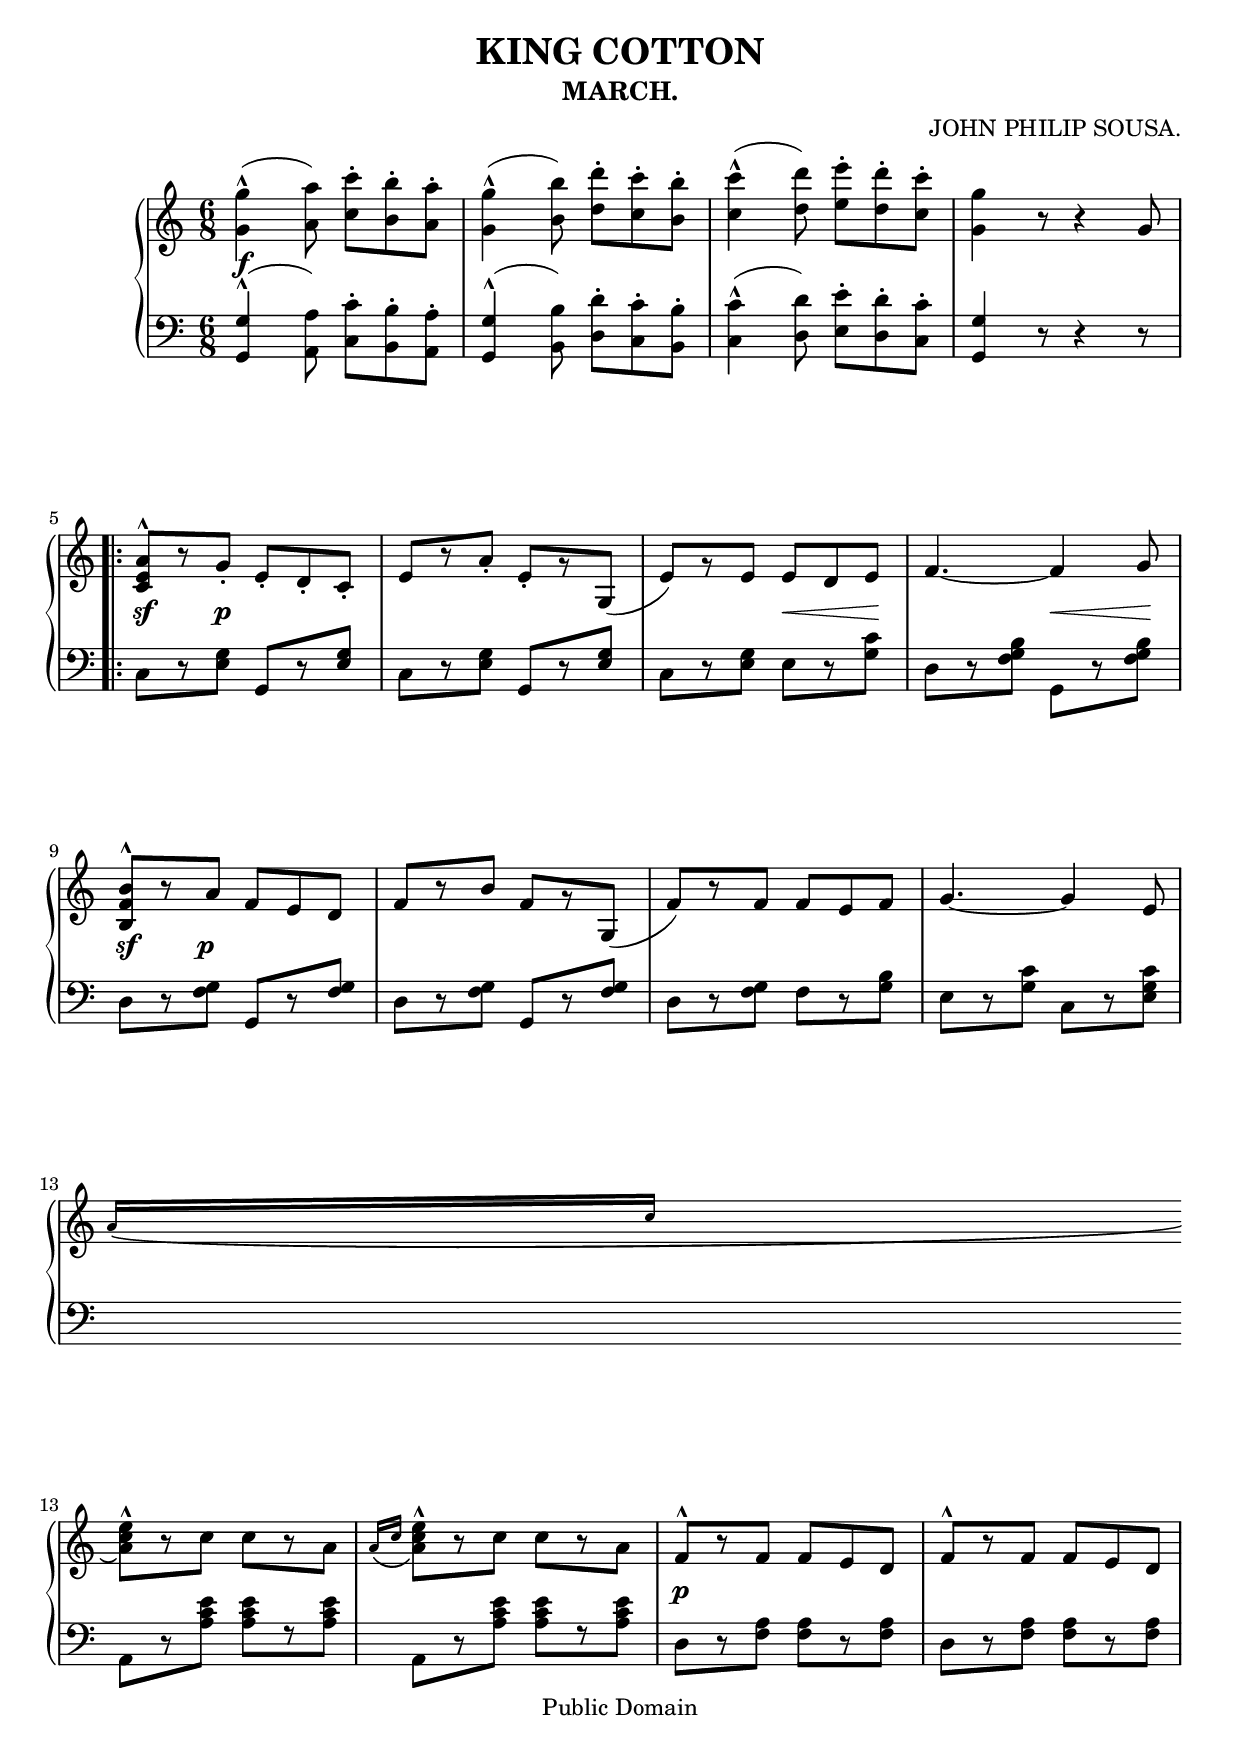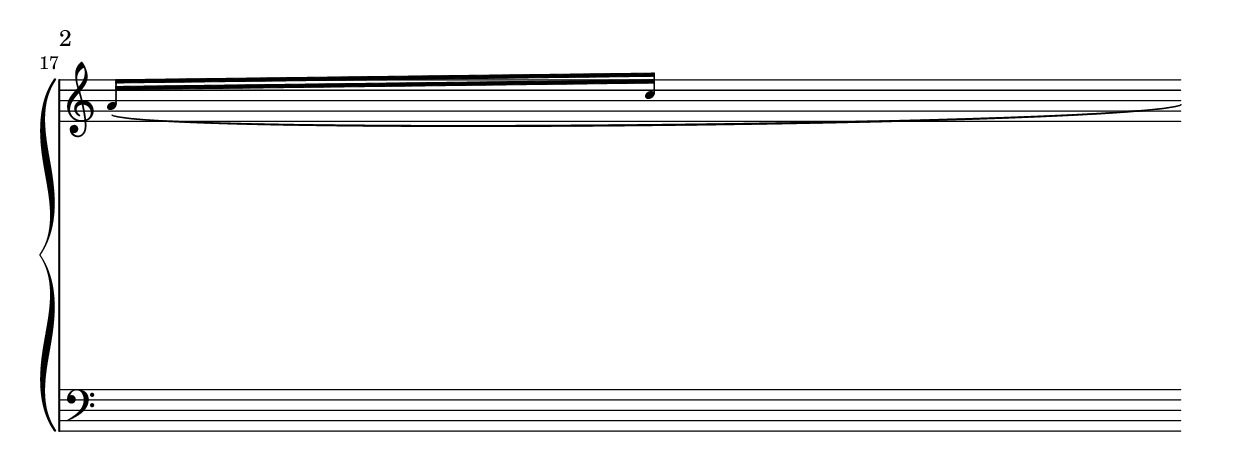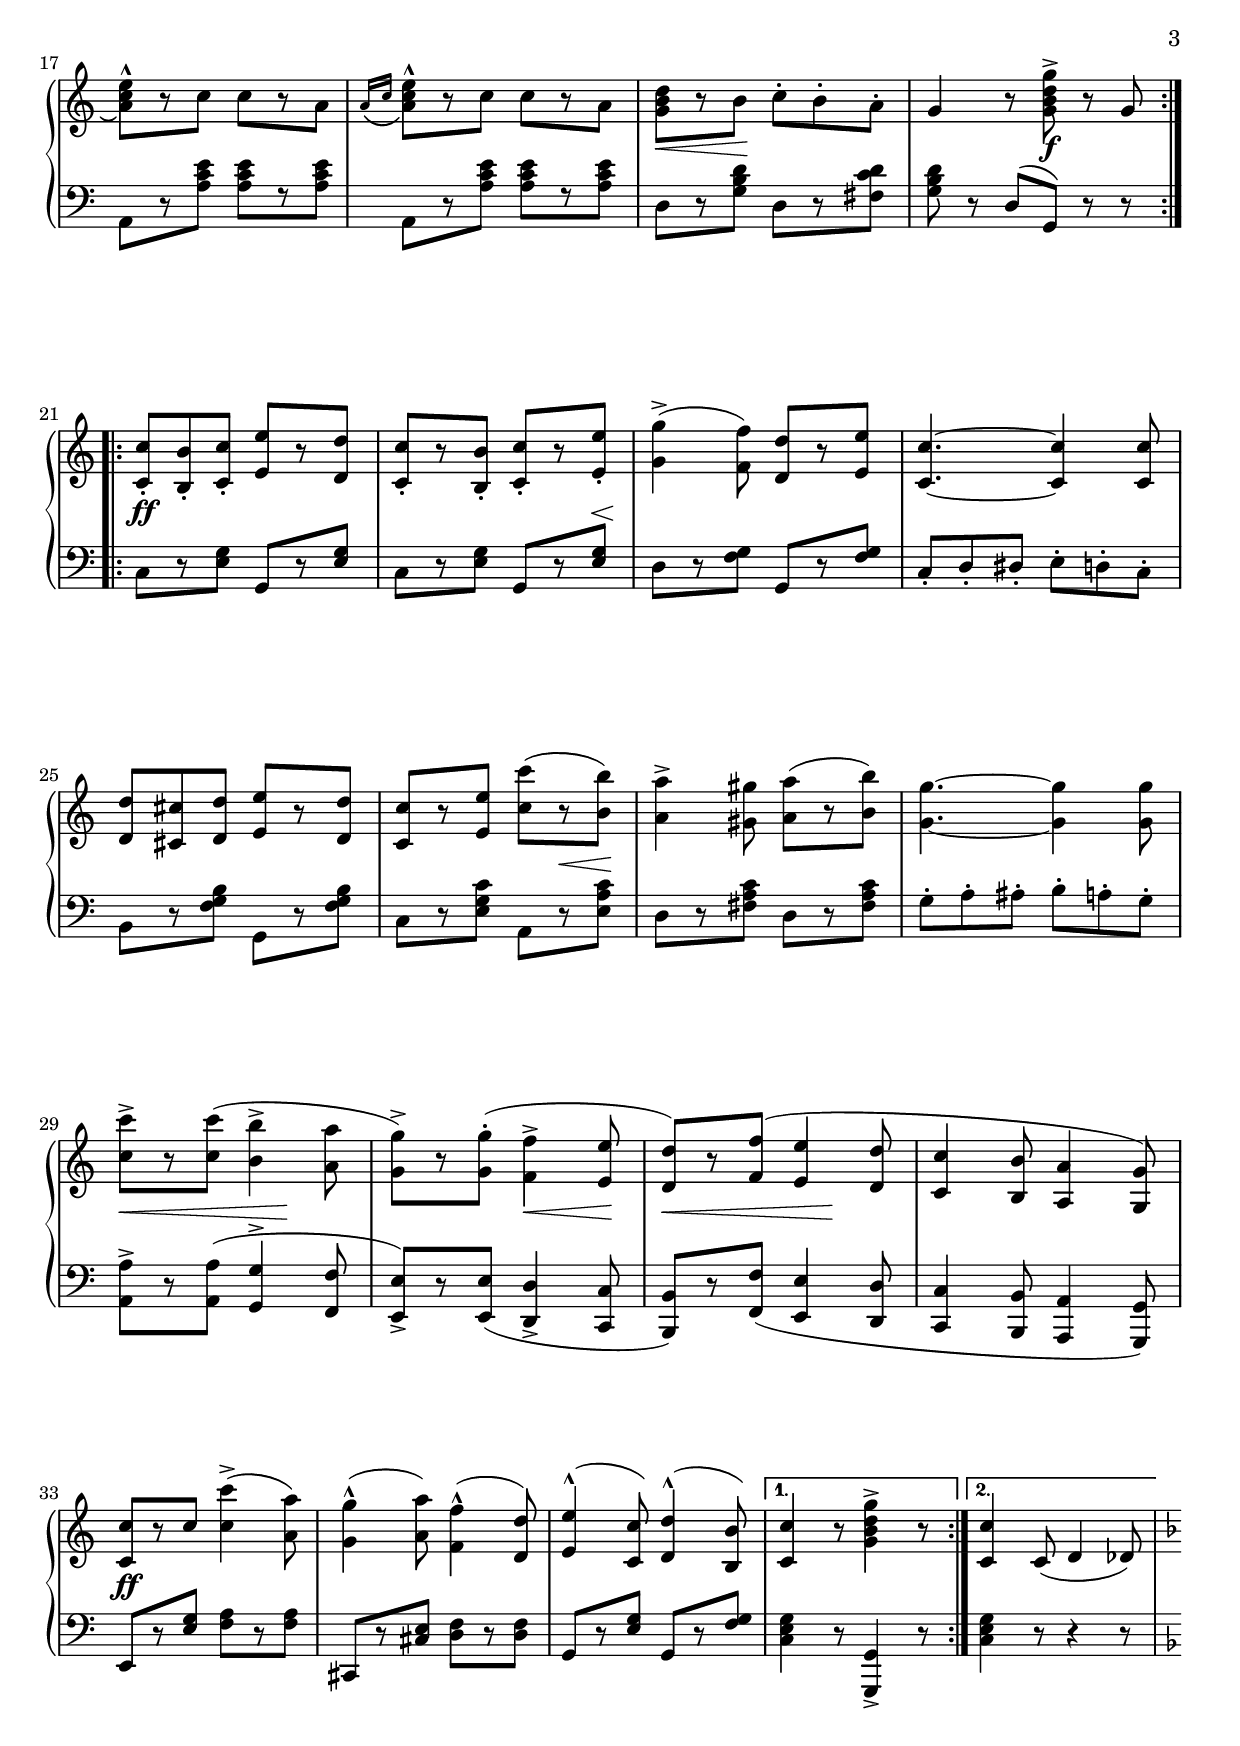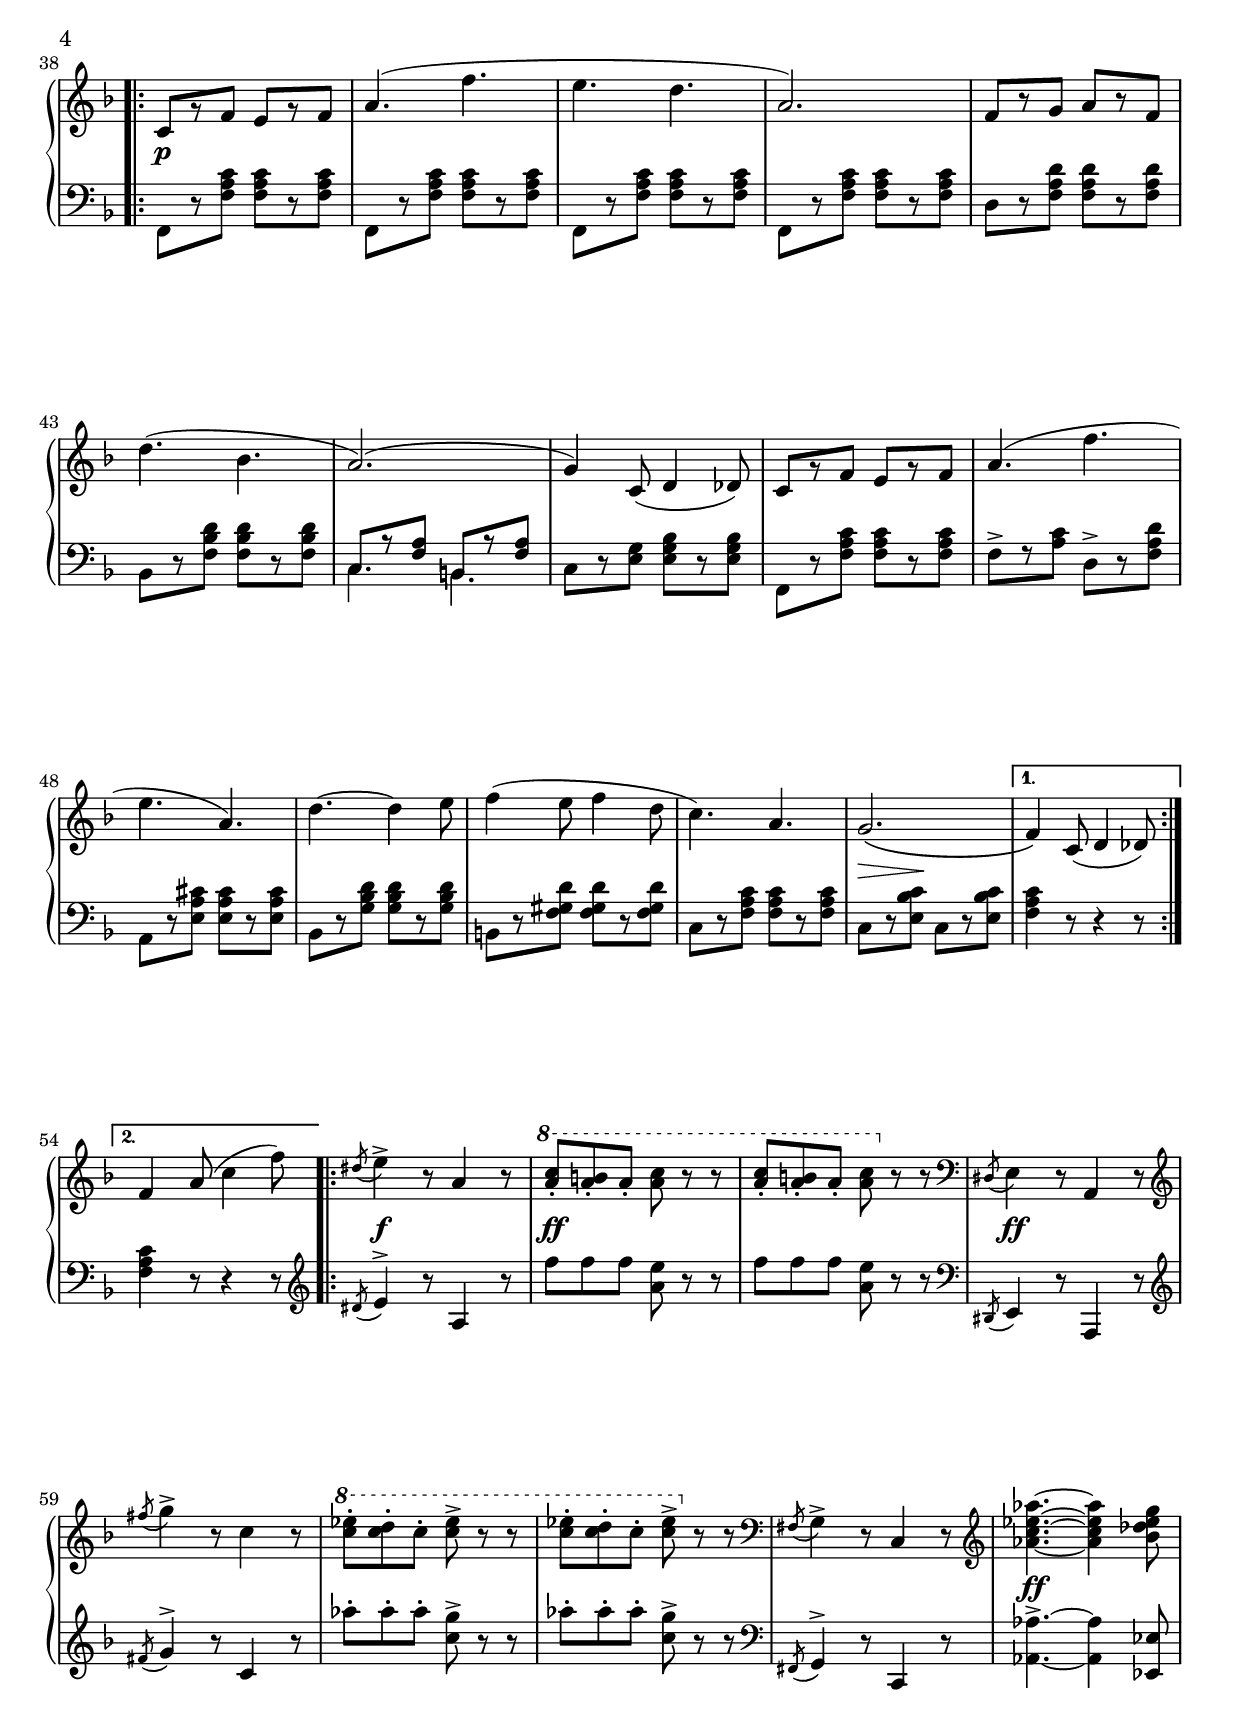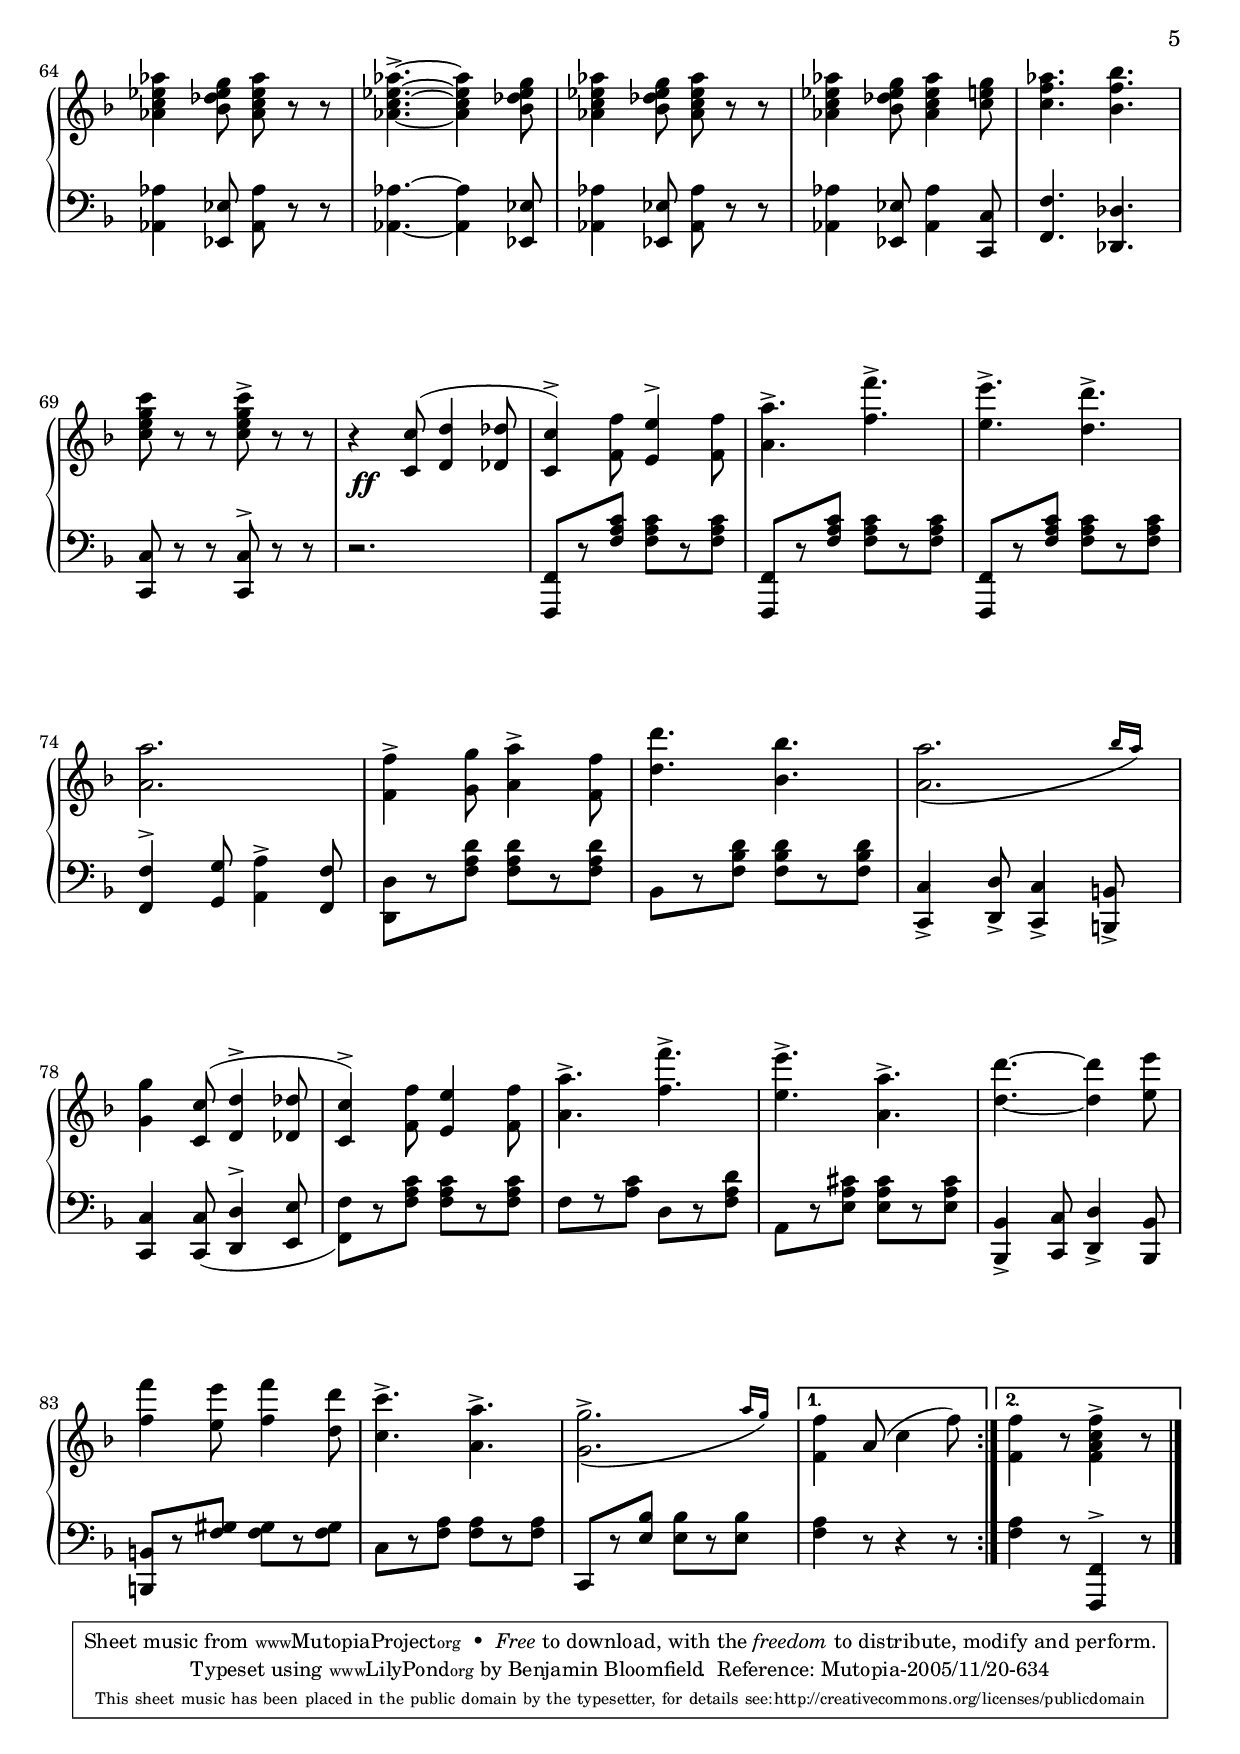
\version "2.6.0"
\include "nederlands.ly"
\header {
	title="KING COTTON"
	subtitle="MARCH."
	composer="JOHN PHILIP SOUSA."

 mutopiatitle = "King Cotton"
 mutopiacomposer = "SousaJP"
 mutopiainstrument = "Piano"
 date = "1895/July/28"
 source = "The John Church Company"
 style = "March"
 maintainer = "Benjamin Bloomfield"
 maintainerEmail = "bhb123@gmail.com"
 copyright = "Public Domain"
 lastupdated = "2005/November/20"

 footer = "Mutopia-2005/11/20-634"
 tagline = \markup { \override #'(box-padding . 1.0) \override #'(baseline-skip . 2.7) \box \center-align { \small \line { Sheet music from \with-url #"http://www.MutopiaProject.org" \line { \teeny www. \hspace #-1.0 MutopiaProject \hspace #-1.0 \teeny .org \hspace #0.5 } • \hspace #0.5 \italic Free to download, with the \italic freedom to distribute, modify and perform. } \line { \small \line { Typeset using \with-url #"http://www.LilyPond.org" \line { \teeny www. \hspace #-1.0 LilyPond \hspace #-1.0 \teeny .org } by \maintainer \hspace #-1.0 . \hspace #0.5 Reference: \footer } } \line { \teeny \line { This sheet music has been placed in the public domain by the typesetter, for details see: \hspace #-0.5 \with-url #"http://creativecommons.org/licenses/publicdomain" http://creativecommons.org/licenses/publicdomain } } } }

}

\paper {
%	hsize = 8.5\in
%	vsize = 11\in
	betweensystempadding = #0.25
	raggedlastbottom=##f
}

afterGraceFraction = #(cons 7 8)

     upper = {
       \clef treble
       \key c \major
       \time 6/8

	<g' g''>4^^( <a' a''>8) <c'' c'''>^.[ <b' b''>^. <a' a''>^.] | <g' g''>4^^( <b' b''>8) <d'' d'''>^.[ <c'' c'''>^. <b' b''>^.] |
	<c'' c'''>4^^( <d'' d'''>8) <e'' e'''>^.[ <d'' d'''>^. <c'' c'''>^.] | <g' g''>4 r8 r4 g'8

	\break
\repeat volta 2
{
	<a' e' c'>8^^[ r g'-.] e'-.[ d'-. c'-.] | e'[ r a'-.] e'-.[ r g]_( | e')[ r e'] e'[ d' e'] | f'4.~ f'4 g'8

	\break

	\stemUp <b' f' b>^^[ r a'] f'[ e' d'] | f'[ r b'] f'[ r g]_( | f')[ r f'] f'[ e' f'] | \stemNeutral g'4.~ g'4 e'8 |

	\break
		\phrasingSlurDown
	\grace {a'16\([ c'']} <a' c'' e''>8^^\)[ r c''] c''[ r a'] |
	\grace {a'16\([ c'']} <a' c'' e''>8^^\)[ r c''] c''[ r a'] |
	f'^^[ r f'] f'[ e' d'] | f'^^[ r f'] f'[ e' d'] |

\pageBreak

% begin page 2

	\grace {a'16\([ c'']} <a' c'' e''>8^^\)[ r c''] c''[ r a'] |
	\grace {a'16\([ c'']} <a' c'' e''>8^^\)[ r c''] c''[ r a'] |
	<g' b' d''>[ r b'] c''-.[ b'-. a'-.] | g'4 r8 <g' b' d'' g''>^> r g'
}
	\break

\repeat volta 2
{
	<c'' c'>8-.[ <b' b>-. <c'' c'>-.] <e'' e'>[ r <d'' d'>] | <c'' c'>-.[ r <b' b>-.] <c'' c'>-.[ r <e'' e'>-.] |
	<g'' g'>4^>( <f'' f'>8) <d'' d'>[ r <e'' e'>] | <c'' c'>4.~ <c'' c'>4 <c'' c'>8 |

	\break

	<d'' d'>[ <cis'' cis'> <d'' d'>] <e'' e'>[ r <d'' d'>] | <c'' c'>[ r <e'' e'>] <c'' c'''>([ r <b' b''>)] |
	<a' a''>4^> <gis' gis''>8 <a' a''>([ r <b' b''>)] | <g' g''>4.~ <g' g''>4 <g' g''>8 |

	\break

	<c'' c'''>^>[ r <c'' c'''>]^( <b' b''>4^> <a' a''>8 | <g' g''>^>)[ r <g' g''>-.]^( <f' f''>4^> <e' e''>8 |
	<d' d''>8)[ r <f' f''>]^( <e' e''>4 <d' d''>8 | <c' c''>4 <b b'>8 <a a'>4 <g g'>8) |

	\break

	\stemUp <c' c''>8[ r c''] \stemNeutral <c'' c'''>4^>^( <a' a''>8) | <g' g''>4^^^( <a' a''>8) <f' f''>4^^^( <d' d''>8) |
	<e' e''>4^^^( <c' c''>8) <d' d''>4^^^( <b b'>8) |
}
\alternative
{
	{
		<c' c''>4 r8 <g' b' d'' g''>4^> r8
	}
	{
		<c' c''>4 c'8_( d'4 des'8)
	}
}

\pageBreak

% begin page 3

\key f \major
\repeat volta 2
{
	c'8[ r f'] e'[ r f'] | a'4.^( f'' | e'' d'' | a'2.) | f'8[ r g'] a'[ r f'] |

	\break

	d''4.^( bes' | a'2.)^( | g'4) c'8_( d'4 des'8) | c'[ r f'] e'[ r f'] | a'4.^( f'' |
	e'' a') | d''4.~ d''4 e''8 | f''4^( e''8 f''4 d''8 | c''4.) a' | g'2.\(
}
\alternative
{
	{
		f'4\) c'8_( d'4 des'8) |
\break
	}
	{
		f'4 a'8^( c''4 f''8) |
	}
}

\repeat volta 2
{
	\acciaccatura dis''8 e''4^> r8 a'4 r8 | #(set-octavation 1) <a'' c'''>-.[ <a'' b''>-. a''-.] <a'' c'''> r r |
	<a'' c'''>-.[ <a'' b''>-. a''-.] <a'' c'''> #(set-octavation 0) r r |
	\clef bass
	\acciaccatura dis e4 r8 a,4 r8

	\break

	\clef treble
	\acciaccatura fis'' g''4^> r8 c''4 r8 | #(set-octavation 1) <c''' es'''>-.[ <c''' d'''>-. c'''-.] <c''' es'''>^> r r |
	<c''' es'''>-.[ <c''' d'''>-. c'''-.] <c''' es'''>^> #(set-octavation 0) r r |
	\clef bass
	\acciaccatura fis g4^> r8 c4 r8 |
	\clef treble
	<as' c'' es'' as''>4.~ <as' c'' es'' as''>4 <bes' des'' es'' g''>8

\pageBreak

% begin page 4

	<as' c'' es'' as''>4 <bes' des'' es'' g''>8 <as' c'' es'' as''> r r |
	<as' c'' es'' as''>4.^>~ <as' c'' es'' as''>4 <bes' des'' es'' g''>8 |
	<as' c'' es'' as''>4 <bes' des'' es'' g''>8 <as' c'' es'' as''> r r |
	<as' c'' es'' as''>4 <bes' des'' es'' g''>8 <as' c'' es'' as''>4 <c'' e'' g''>8 | <c'' f'' as''>4. <bes' f'' bes''>4.

	\break

	<c'' e'' g'' c'''>8 r r <c'' e'' g'' c'''>^> r r |
	r4 <c'' c'>8^( <d'' d'>4 <des'' des'>8 | <c'' c'>4^>) <f'' f'>8 <e'' e'>4^> <f'' f'>8 |
	<a'' a'>4.^> <f'' f'''>^> | <e'' e'''>^> <d'' d'''>^>

	\break

	<a' a''>2. | <f' f''>4^> <g' g''>8 <a' a''>4^> <f' f''>8 | <d'' d'''>4. <bes' bes''> | \afterGrace <a' a''>2._\( {bes''16[ a'']\)}

	\break

	<g'' g'>4 <c'' c'>8^( <d'' d'>4^> <des'' des'>8 | <c'' c'>4^>) <f'' f'>8 <e'' e'>4 <f'' f'>8 |
	<a'' a'>4.^> <f'' f'''>^> | <e'' e'''>^> <a'' a'>^> | <d''' d''>4.~ <d''' d''>4 <e''' e''>8 |

	\break

	<f''' f''>4 <e''' e''>8 <f''' f''>4 <d''' d''>8 | <c''' c''>4.^> <a'' a'>^> | \afterGrace <g'' g'>2.^>\( { a''16[ g'']\)}
}
\alternative
{
	{
		<f'' f'>4 a'8^( c''4 f''8)
	}
	{
		<f'' f'>4 r8 <f'' c'' a' f'>4^> r8
	}
}
\bar "|."
     }

     lower = {
       \clef bass
       \key c \major
       \time 6/8

	<g, g>4^^( <a, a>8) <c c'>^.[ <b, b>^. <a, a>^.] | <g, g>4^^( <b, b>8) <d d'>^.[ <c c'>^. <b, b>^.] |
	<c c'>4^^( <d d'>8) <e e'>^.[ <d d'>^. <c c'>^.] | <g, g>4 r8 r4 r8

	\break

\repeat volta 2
{
	c8[ r <e g>] g,[ r <e g>] | c[ r <e g>] g,[ r <e g>] | c[ r <e g>] e[ r <g c'>] |
	d[ r <f g b>] g,[ r <f g b>] |

	\break

	d[ r <f g>] g,[ r <f g>] | d[ r <f g>] g,[ r <f g>] | d[ r <f g>] f[ r <g b>] |
	e[ r <g c'>] c[ r <e g c'>] |

	\break

	a,[ r <a c' e'>] <a c' e'>[ r <a c' e'>] | a,[ r <a c' e'>] <a c' e'>[ r <a c' e'>] | d[ r <f a>] <f a>[ r <f a>] |
	d[ r <f a>] <f a>[ r <f a>] |

\pageBreak
% begin page 2 (lower)

	a,[ r <a c' e'>] <a c' e'>[ r <a c' e'>] | a,[ r <a c' e'>] <a c' e'>[ r <a c' e'>] |
	d[ r <g b d'>] d[ r <fis c' d'>] | <g b d'> r d^([ g,]) r r |
}

\break

\repeat volta 2
{
	c[ r <e g>] g,[ r <e g>] | c[ r <e g>] g,[ r <e g>] |
	d[ r <f g>] g,[ r <f g>] | c-.[ d-. dis-.] e-.[ d-. c-.] |

	\break

	b,[ r <f g b>] g,[ r <f g b>] | c[ r <e g c'>] a,[ r <e a c'>] |
	d[ r <fis a c'>] d[ r <fis a c'>] | g-.[ a-. ais-.] b-.[ a-. g-.] |

	\break

	<a a,>^>[ r <a a,>]^( <g g,>4^> <f f,>8 | <e e,>_>)[ r <e e,>]_( <d d,>4_> <c c,>8 |
	<b, b,,>)[ r <f, f>]_( <e, e>4 <d, d>8 | <c, c>4 <b,, b,>8 <a,, a,>4 <g,, g,>8) |

	\break

	e,[ r <e g>] <f a>[ r <f a>] | cis,[ r <cis e>] <d f>[ r <d f>] |
	g,[ r <e g>] g,[ r <f g>] |
}
\alternative
{
	{
		<c e g>4 r8 <g, g,,>4_> r8
	}
	{
		<c e g>4 r8 r4 r8
	}
}

\pageBreak

% begin page 3 (lower)
\key f \major

\repeat volta 2
{
	f,[ r <f a c'>] <f a c'>[ r <f a c'>] | f,[ r <f a c'>] <f a c'>[ r <f a c'>] |
	f,[ r <f a c'>] <f a c'>[ r <f a c'>] | f,[ r <f a c'>] <f a c'>[ r <f a c'>] |
	d[ r <f a d'>] <f a d'>[ r <f a d'>] |

	\break

	bes,[ r <f bes d'>] <f bes d'>[ r <f bes d'>] |
\override Staff.NoteCollision
 #'merge-differently-dotted = ##t
	<< \stemUp { c8[ r <f a>] b,[ r <f a>] } \\
	 \stemDown { c4. b, } >> |
	c8[ r <e g>] <e g bes>[ r <e g bes>] | f,[ r <f a c'>] <f a c'>[ r <f a c'>] |
	f^>[ r <a c'>] d^>[ r <f a d'>] |

	\break

	a,[ r <e a cis'>] <e a cis'>[ r <e a cis'>] | bes,[ r <g bes d'>] <g bes d'>[ r <g bes d'>] |
	b,[ r <f gis d'>] <f gis d'>[ r <f gis d'>] | c[ r <f a c'>] <f a c'>[ r <f a c'>] |
	c[ r <e bes c'>] c[ r <e bes c'>]
}
\alternative
{
	{
		<f a c'>4 r8 r4 r8
	\break
	}
	{
		<f a c'>4 r8 r4 r8
	}
}
\repeat volta 2
{
	\clef treble
	\acciaccatura dis' e'4^> r8 a4 r8 | f''[ f'' f''] <e'' a'> r r f''[ f'' f''] <e'' a'> r r
	\clef bass
	\acciaccatura dis, e,4 r8 a,,4 r8

	\break

	\clef treble
	\acciaccatura fis' g'4^> r8 c'4 r8 | as''-.[ as''-. as''-.] <g'' c''>^> r r | as''-.[ as''-. as''-.] <g'' c''>^> r r
	\clef bass
	\acciaccatura fis, g,4^> r8 c,4 r8 | <as, as>4.^>~ <as, as>4 <es, es>8

\pageBreak

% begin page 4

	<as, as>4 <es, es>8 <as, as> r r | <as, as>4.~ <as, as>4 <es, es>8 | <as, as>4 <es, es>8 <as, as> r r |
	<as, as>4 <es, es>8 <as, as>4 <c c,>8 | <f f,>4. <des des,> |

	\break

	<c c,>8 r r <c c,>^> r r | r2. |
	<f, f,,>8[ r <f a c'>] <f a c'>[ r <f a c'>] | <f, f,,>[ r <f a c'>] <f a c'>[ r <f a c'>] |
	<f, f,,>[ r <f a c'>] <f a c'>[ r <f a c'>] |

	\break

	<f f,>4^> <g g,>8 <a a,>4^> <f f,>8 | <d d,>8[ r <f a d'>] <f a d'>[ r <f a d'>] |
	bes,[ r <f bes d'>] <f bes d'>[ r <f bes d'>] | <c c,>4_> <d d,>8_> <c c,>4_> <b, b,,>8_> |

	\break

	<c c,>4 <c c,>8_( <d d,>4^> <e e,>8 | <f f,>8)[ r <f a c'>] <f a c'>[ r <f a c'>] |
	f[ r <a c'>] d[ r <f a d'>] | a,[ r <e a cis'>] <e a cis'>[ r <e a cis'>] | <bes, bes,,>4_> <c c,>8 <d d,>4_> <bes, bes,,>8 |

	\break

	<b, b,,>[ r <f gis>] <f gis>[ r <f gis>] | c[ r <f a>] <f a>[ r <f a>] | c,[ r <e bes>] <e bes>[ r <e bes>] |
}
\alternative
{
	{
		<f a>4 r8 r4 r8 |
	}
	{
		<f a>4 r8 <f, f,,>4^> r8
	}
}
\bar "|."
     }

     dynamics = {
	s2.\f | s2.*3

	s4\sf s2\p | s2. | s4. s4\< s8\! | s4. s4\< s8\!

	s4\sf s2\p | s2.*3

	s2.*2 | s2.\p | s2.

% begin page 2

	s2.*2 | s4\< s2\! | s4. s4.\f

	s2.\ff | s4. s4 s16\< s16\! | s2.*2 |

	s2. | s2 s8\< s8\! | s2.*2 |

	s2\< s4\! | s4. s4\< s8\! | s2\< s4\! | s2. |

	s2.\ff | s2.*4

% begin page 3

	s2.\p | s2.*4

	s2.*5

	s2.*4 | s4\> s2\! | s2.

	s2. | s2.\f | s2.\ff | s2. | s2.\ff |

	s2.*4 | s2.\ff

% begin page 4

	s2.*5

	s2. | s16 s16*11\ff | s2.*3

	s2.*4

	s2.*5

	s2.*5
     }

     pedal = {
     }

     \score {
       \context PianoStaff <<
         \context Staff=upper \upper
         \context Dynamics=dynamics \dynamics
         \context Staff=lower <<
           \clef bass
           \lower
         >>
         \context Dynamics=pedal \pedal
       >>
       \layout {
         \context {
           \type "Engraver_group_engraver"
           \name Dynamics
           \alias Voice % So that \cresc works, for example.
           \consists "Output_property_engraver"

           minimumVerticalExtent = #'(-1 . 1)
           pedalSustainStrings = #'("Ped." "*Ped." "*")
           pedalUnaCordaStrings = #'("una corda" "" "tre corde")

           \consists "Piano_pedal_engraver"
           \consists "Script_engraver"
           \consists "Dynamic_engraver"
           \consists "Text_engraver"

           \override TextScript #'font-size = #2
           \override TextScript #'font-shape = #'italic
           \override DynamicText #'extra-offset = #'(0 . 2.5)
           \override Hairpin #'extra-offset = #'(0 . 2.5)

           \consists "Skip_event_swallow_translator"

           \consists "Axis_group_engraver"
         }
         \context {
           \PianoStaff
           \accepts Dynamics
           \override VerticalAlignment #'forced-distance = #7
         }
       }
     }
     \score {
	\unfoldRepeats
       \context PianoStaff <<
         \context Staff=upper << \upper \dynamics >>
         \context Staff=lower << \lower \dynamics >>
         \context Dynamics=pedal \pedal
       >>
       \midi { \tempo 4=200
         \context {
           \type "Performer_group_performer"
           \name Dynamics
           \consists "Piano_pedal_performer"
         }
         \context {
           \PianoStaff
           \accepts Dynamics
         }
       }
     }
